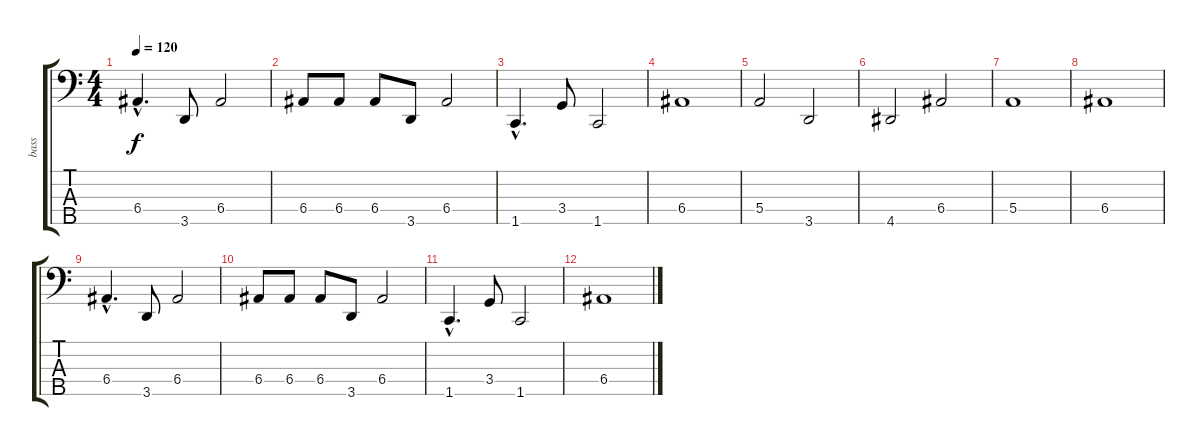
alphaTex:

\track ("bass" "bass") {instrument electricbassfinger}
\staff {score tabs}
\tuning (G2 D2 A1 E1 B0) {hide}
\ts (4 4)
\tempo 120
\clef f4
\ks c
6.4{hac}.4{d dy f} 3.5.8 6.4.2 |
6.4.8 6.4.8 6.4.8 3.5.8 6.4.2 |
1.5{hac}.4{d} 3.4.8 1.5.2 |
6.4.1 |
5.4.2 3.5.2 |
4.5.2 6.4.2 |
5.4.1 |
6.4.1 |
6.4{hac}.4{d} 3.5.8 6.4.2 |
6.4.8 6.4.8 6.4.8 3.5.8 6.4.2 |
1.5{hac}.4{d} 3.4.8 1.5.2 |
6.4.1
